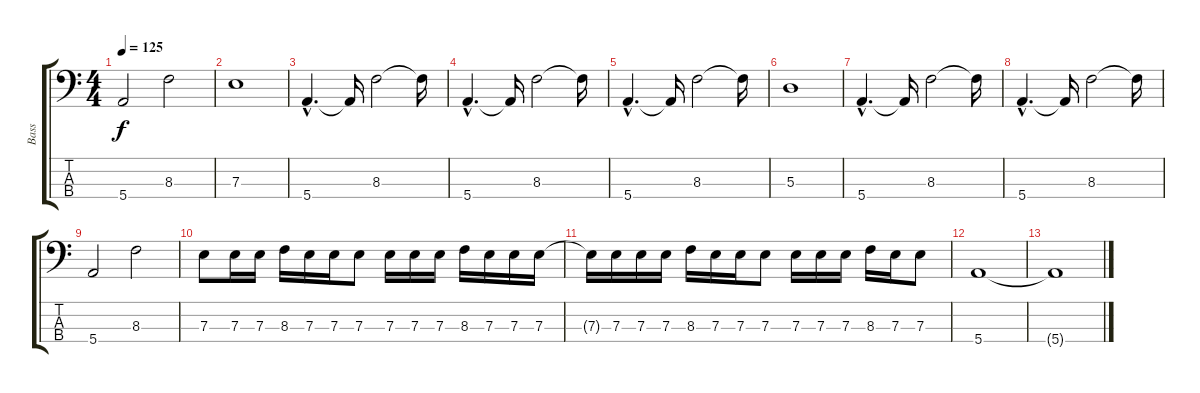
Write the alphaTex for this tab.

\track ("Bass" "Bass") {instrument electricbassfinger}
\staff {score tabs}
\tuning (G2 D2 A1 E1) {hide}
\ts (4 4)
\tempo 125
\clef f4
\ks c
5.4.2{dy f} 8.3.2 |
7.3.1 |
5.4{hac}.4{d} 5.4{t}.16 8.3.2 8.3{t}.16 |
5.4{hac}.4{d} 5.4{t}.16 8.3.2 8.3{t}.16 |
5.4{hac}.4{d} 5.4{t}.16 8.3.2 8.3{t}.16 |
5.3.1 |
5.4{hac}.4{d} 5.4{t}.16 8.3.2 8.3{t}.16 |
5.4{hac}.4{d} 5.4{t}.16 8.3.2 8.3{t}.16 |
5.4.2 8.3.2 |
7.3.8 7.3.16 7.3.16 8.3.16 7.3.16 7.3.16 7.3.8 7.3.16 7.3.16 7.3.16 8.3.16 7.3.16 7.3.16 7.3.16 |
7.3{t}.16 7.3.16 7.3.16 7.3.16 8.3.16 7.3.16 7.3.16 7.3.8 7.3.16 7.3.16 7.3.16 8.3.16 7.3.16 7.3.8 |
5.4.1 |
5.4{t}.1
